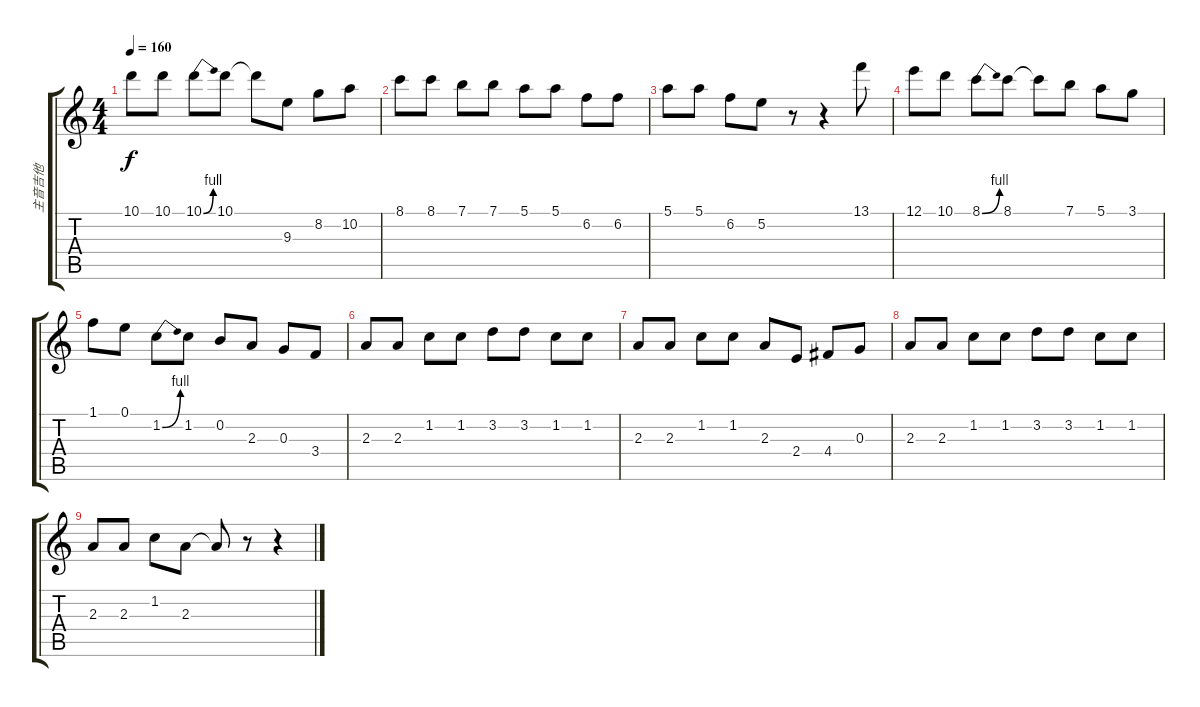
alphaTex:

\track ("主音吉他" "主音吉他") {instrument distortionguitar}
\staff {score tabs}
\tuning (E4 B3 G3 D3 A2 E2) {hide}
\ts (4 4)
\tempo 160
\clef g2
\ks c
10.1.8{dy f} 10.1.8 10.1{be (bend 0 0 60 4)}.8 10.1.8 10.1{t}.8 9.3.8 8.2.8 10.2.8 |
8.1.8 8.1.8 7.1.8 7.1.8 5.1.8 5.1.8 6.2.8 6.2.8 |
5.1.8 5.1.8 6.2.8 5.2.8 r.8 r.4 13.1.8 |
12.1.8 10.1.8 8.1{be (bend 0 0 60 4)}.8 8.1.8 8.1{t}.8 7.1.8 5.1.8 3.1.8 |
1.1.8 0.1.8 1.2{be (bend 0 0 60 4)}.8 1.2.8 0.2.8 2.3.8 0.3.8 3.4.8 |
2.3.8 2.3.8 1.2.8 1.2.8 3.2.8 3.2.8 1.2.8 1.2.8 |
2.3.8 2.3.8 1.2.8 1.2.8 2.3.8 2.4.8 4.4.8 0.3.8 |
2.3.8 2.3.8 1.2.8 1.2.8 3.2.8 3.2.8 1.2.8 1.2.8 |
2.3.8 2.3.8 1.2.8 2.3.8 2.3{t}.8 r.8 r.4
